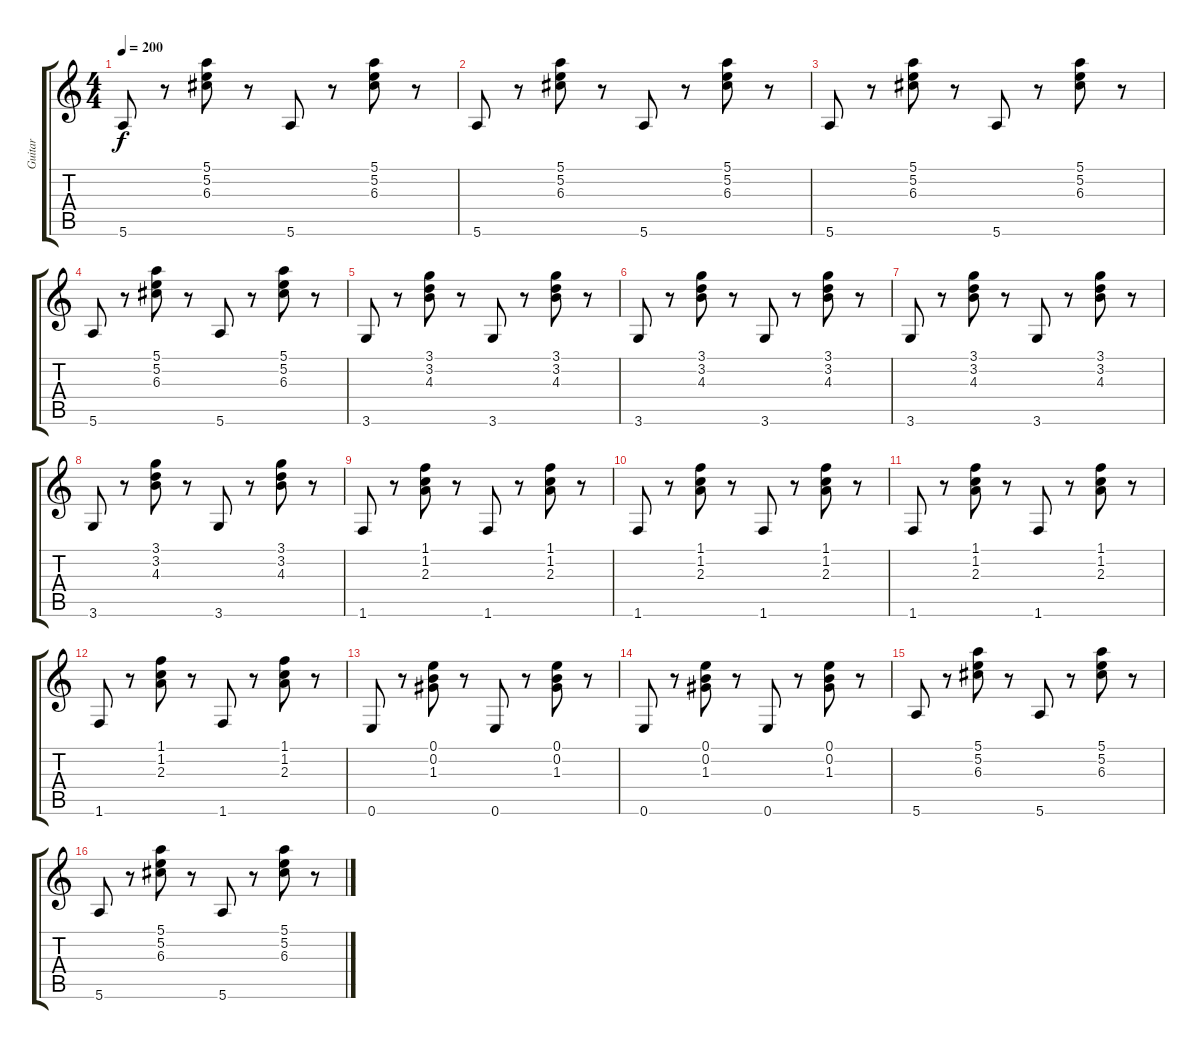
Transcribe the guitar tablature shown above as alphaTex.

\track ("Guitar" "Guitar") {instrument acousticguitarsteel}
\staff {score tabs}
\tuning (E4 B3 G3 D3 A2 E2) {hide}
\ts (4 4)
\tempo 200
\clef g2
\ks c
5.6.8{dy f} r.8 (5.1 5.2 6.3).8 r.8 5.6.8 r.8 (5.1 5.2 6.3).8 r.8 |
5.6.8 r.8 (5.1 5.2 6.3).8 r.8 5.6.8 r.8 (5.1 5.2 6.3).8 r.8 |
5.6.8 r.8 (5.1 5.2 6.3).8 r.8 5.6.8 r.8 (5.1 5.2 6.3).8 r.8 |
5.6.8 r.8 (5.1 5.2 6.3).8 r.8 5.6.8 r.8 (5.1 5.2 6.3).8 r.8 |
3.6.8 r.8 (3.1 3.2 4.3).8 r.8 3.6.8 r.8 (3.1 3.2 4.3).8 r.8 |
3.6.8 r.8 (3.1 3.2 4.3).8 r.8 3.6.8 r.8 (3.1 3.2 4.3).8 r.8 |
3.6.8 r.8 (3.1 3.2 4.3).8 r.8 3.6.8 r.8 (3.1 3.2 4.3).8 r.8 |
3.6.8 r.8 (3.1 3.2 4.3).8 r.8 3.6.8 r.8 (3.1 3.2 4.3).8 r.8 |
1.6.8 r.8 (1.1 1.2 2.3).8 r.8 1.6.8 r.8 (1.1 1.2 2.3).8 r.8 |
1.6.8 r.8 (1.1 1.2 2.3).8 r.8 1.6.8 r.8 (1.1 1.2 2.3).8 r.8 |
1.6.8 r.8 (1.1 1.2 2.3).8 r.8 1.6.8 r.8 (1.1 1.2 2.3).8 r.8 |
1.6.8 r.8 (1.1 1.2 2.3).8 r.8 1.6.8 r.8 (1.1 1.2 2.3).8 r.8 |
0.6.8 r.8 (0.1 0.2 1.3).8 r.8 0.6.8 r.8 (0.1 0.2 1.3).8 r.8 |
0.6.8 r.8 (0.1 0.2 1.3).8 r.8 0.6.8 r.8 (0.1 0.2 1.3).8 r.8 |
5.6.8 r.8 (5.1 5.2 6.3).8 r.8 5.6.8 r.8 (5.1 5.2 6.3).8 r.8 |
5.6.8 r.8 (5.1 5.2 6.3).8 r.8 5.6.8 r.8 (5.1 5.2 6.3).8 r.8
